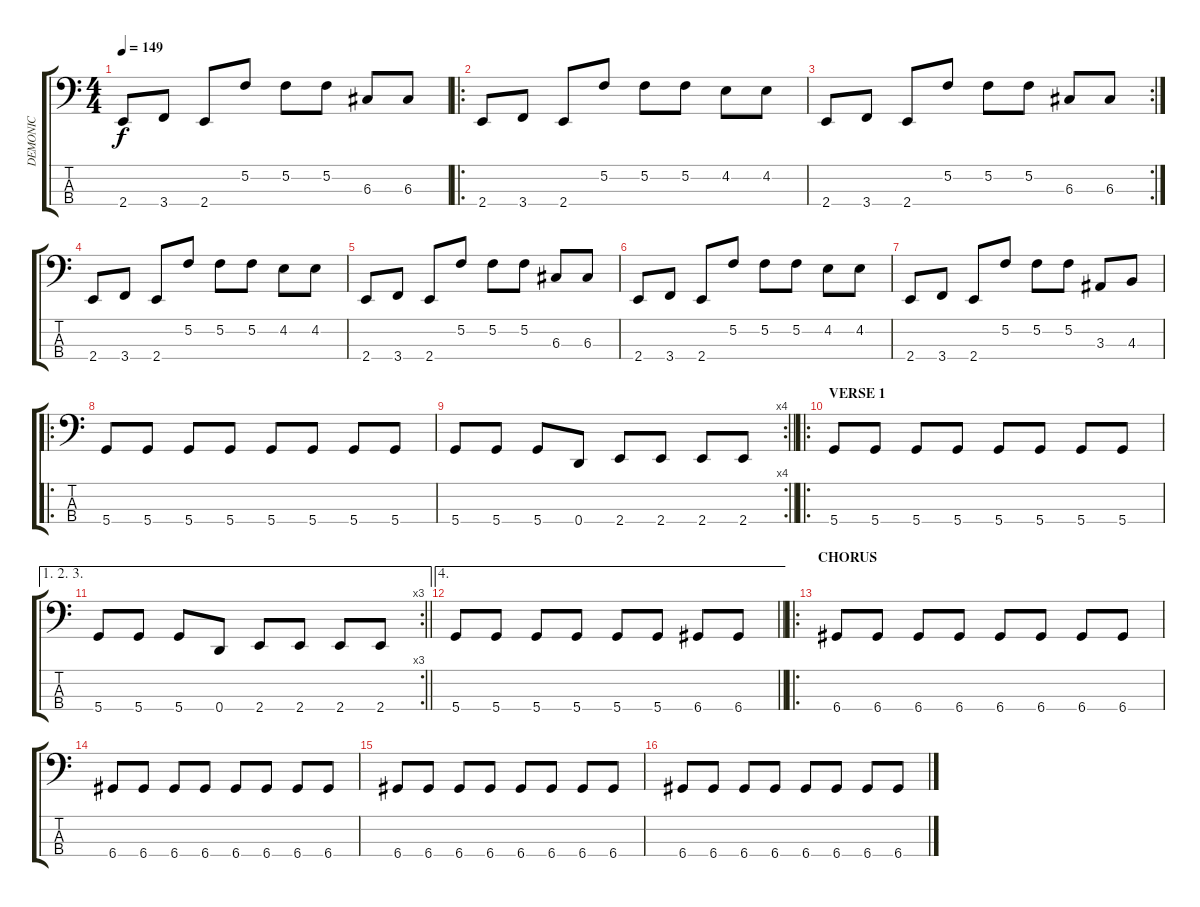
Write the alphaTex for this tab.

\track ("DEMONIC" "DEMONIC") {instrument electricbassfinger}
\staff {score tabs}
\tuning (F2 C2 G1 D1) {hide}
\ts (4 4)
\tempo 149
\clef f4
\ks c
2.4.8{dy f} 3.4.8 2.4.8 5.2.8 5.2.8 5.2.8 6.3.8 6.3.8 |
\ro
2.4.8 3.4.8 2.4.8 5.2.8 5.2.8 5.2.8 4.2.8 4.2.8 |
\rc 2
2.4.8 3.4.8 2.4.8 5.2.8 5.2.8 5.2.8 6.3.8 6.3.8 |
2.4.8 3.4.8 2.4.8 5.2.8 5.2.8 5.2.8 4.2.8 4.2.8 |
2.4.8 3.4.8 2.4.8 5.2.8 5.2.8 5.2.8 6.3.8 6.3.8 |
2.4.8 3.4.8 2.4.8 5.2.8 5.2.8 5.2.8 4.2.8 4.2.8 |
2.4.8 3.4.8 2.4.8 5.2.8 5.2.8 5.2.8 3.3.8 4.3.8 |
\ro
5.4.8 5.4.8 5.4.8 5.4.8 5.4.8 5.4.8 5.4.8 5.4.8 |
\rc 4
\barLineRight lightlight
5.4.8 5.4.8 5.4.8 0.4.8 2.4.8 2.4.8 2.4.8 2.4.8 |
\ro
\section ("" "VERSE 1")
5.4.8 5.4.8 5.4.8 5.4.8 5.4.8 5.4.8 5.4.8 5.4.8 |
\ae (1 2 3)
\rc 3
\barLineRight lightlight
5.4.8 5.4.8 5.4.8 0.4.8 2.4.8 2.4.8 2.4.8 2.4.8 |
\ae 4
\barLineRight lightlight
5.4.8 5.4.8 5.4.8 5.4.8 5.4.8 5.4.8 6.4.8 6.4.8 |
\ro
\section ("" "CHORUS")
6.4.8 6.4.8 6.4.8 6.4.8 6.4.8 6.4.8 6.4.8 6.4.8 |
6.4.8 6.4.8 6.4.8 6.4.8 6.4.8 6.4.8 6.4.8 6.4.8 |
6.4.8 6.4.8 6.4.8 6.4.8 6.4.8 6.4.8 6.4.8 6.4.8 |
6.4.8 6.4.8 6.4.8 6.4.8 6.4.8 6.4.8 6.4.8 6.4.8
